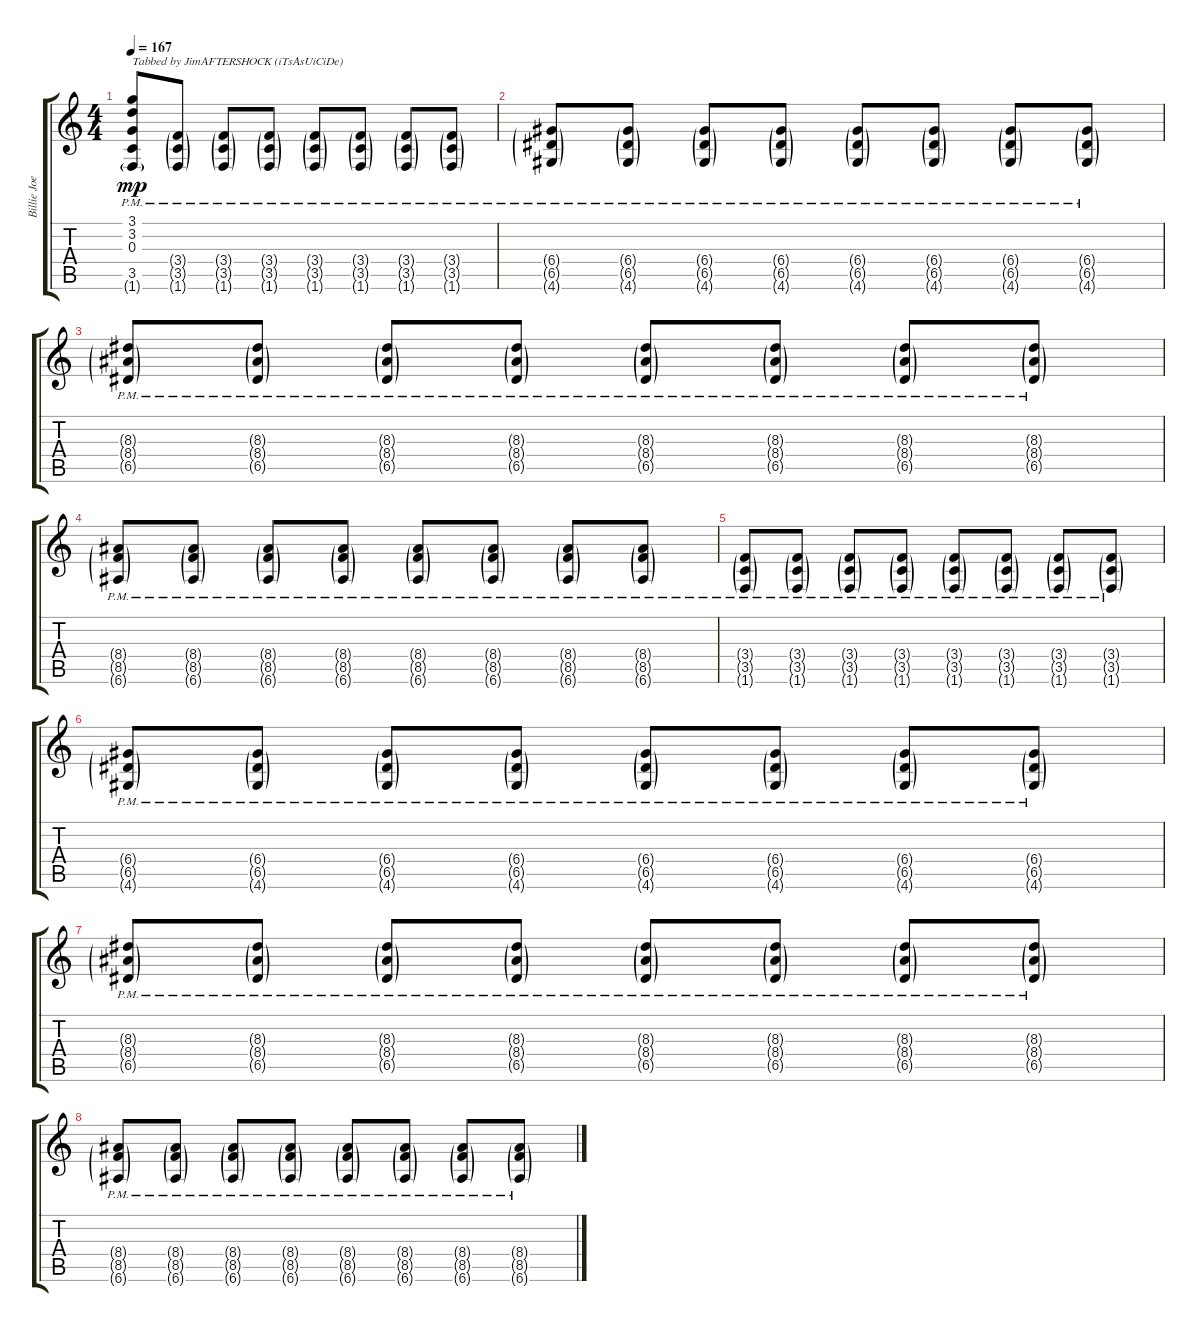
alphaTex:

\track ("Billie Joe Armstrong (Guitar 1)" "Billie Joe") {instrument acousticguitarnylon}
\staff {score tabs}
\tuning (E4 B3 G3 D3 A2 E2) {hide}
\ts (4 4)
\tempo 167
\clef g2
\ks c
(3.1 3.2 0.3 3.5 1.6{g pm}).8{txt "Tabbed by JimAFTERSHOCK (iTsAsUiCiDe)" dy mp instrument acousticguitarnylon} (3.4{g pm} 3.5{g pm} 1.6{g pm}).8 (3.4{g pm} 3.5{g pm} 1.6{g pm}).8 (3.4{g pm} 3.5{g pm} 1.6{g pm}).8 (3.4{g pm} 3.5{g pm} 1.6{g pm}).8 (3.4{g pm} 3.5{g pm} 1.6{g pm}).8 (3.4{g pm} 3.5{g pm} 1.6{g pm}).8 (3.4{g pm} 3.5{g pm} 1.6{g pm}).8 |
(6.4{g pm} 6.5{g pm} 4.6{g pm}).8 (6.4{g pm} 6.5{g pm} 4.6{g pm}).8 (6.4{g pm} 6.5{g pm} 4.6{g pm}).8 (6.4{g pm} 6.5{g pm} 4.6{g pm}).8 (6.4{g pm} 6.5{g pm} 4.6{g pm}).8 (6.4{g pm} 6.5{g pm} 4.6{g pm}).8 (6.4{g pm} 6.5{g pm} 4.6{g pm}).8 (6.4{g pm} 6.5{g pm} 4.6{g pm}).8 |
(8.3{g pm} 8.4{g pm} 6.5{g pm}).8 (8.3{g pm} 8.4{g pm} 6.5{g pm}).8 (8.3{g pm} 8.4{g pm} 6.5{g pm}).8 (8.3{g pm} 8.4{g pm} 6.5{g pm}).8 (8.3{g pm} 8.4{g pm} 6.5{g pm}).8 (8.3{g pm} 8.4{g pm} 6.5{g pm}).8 (8.3{g pm} 8.4{g pm} 6.5{g pm}).8 (8.3{g pm} 8.4{g pm} 6.5{g pm}).8 |
(8.4{g pm} 8.5{g pm} 6.6{g pm}).8 (8.4{g pm} 8.5{g pm} 6.6{g pm}).8 (8.4{g pm} 8.5{g pm} 6.6{g pm}).8 (8.4{g pm} 8.5{g pm} 6.6{g pm}).8 (8.4{g pm} 8.5{g pm} 6.6{g pm}).8 (8.4{g pm} 8.5{g pm} 6.6{g pm}).8 (8.4{g pm} 8.5{g pm} 6.6{g pm}).8 (8.4{g pm} 8.5{g pm} 6.6{g pm}).8 |
(3.4{g pm} 3.5{g pm} 1.6{g pm}).8 (3.4{g pm} 3.5{g pm} 1.6{g pm}).8 (3.4{g pm} 3.5{g pm} 1.6{g pm}).8 (3.4{g pm} 3.5{g pm} 1.6{g pm}).8 (3.4{g pm} 3.5{g pm} 1.6{g pm}).8 (3.4{g pm} 3.5{g pm} 1.6{g pm}).8 (3.4{g pm} 3.5{g pm} 1.6{g pm}).8 (3.4{g pm} 3.5{g pm} 1.6{g pm}).8 |
(6.4{g pm} 6.5{g pm} 4.6{g pm}).8 (6.4{g pm} 6.5{g pm} 4.6{g pm}).8 (6.4{g pm} 6.5{g pm} 4.6{g pm}).8 (6.4{g pm} 6.5{g pm} 4.6{g pm}).8 (6.4{g pm} 6.5{g pm} 4.6{g pm}).8 (6.4{g pm} 6.5{g pm} 4.6{g pm}).8 (6.4{g pm} 6.5{g pm} 4.6{g pm}).8 (6.4{g pm} 6.5{g pm} 4.6{g pm}).8 |
(8.3{g pm} 8.4{g pm} 6.5{g pm}).8 (8.3{g pm} 8.4{g pm} 6.5{g pm}).8 (8.3{g pm} 8.4{g pm} 6.5{g pm}).8 (8.3{g pm} 8.4{g pm} 6.5{g pm}).8 (8.3{g pm} 8.4{g pm} 6.5{g pm}).8 (8.3{g pm} 8.4{g pm} 6.5{g pm}).8 (8.3{g pm} 8.4{g pm} 6.5{g pm}).8 (8.3{g pm} 8.4{g pm} 6.5{g pm}).8 |
(8.4{g pm} 8.5{g pm} 6.6{g pm}).8 (8.4{g pm} 8.5{g pm} 6.6{g pm}).8 (8.4{g pm} 8.5{g pm} 6.6{g pm}).8 (8.4{g pm} 8.5{g pm} 6.6{g pm}).8 (8.4{g pm} 8.5{g pm} 6.6{g pm}).8 (8.4{g pm} 8.5{g pm} 6.6{g pm}).8 (8.4{g pm} 8.5{g pm} 6.6{g pm}).8 (8.4{g pm} 8.5{g pm} 6.6{g pm}).8
